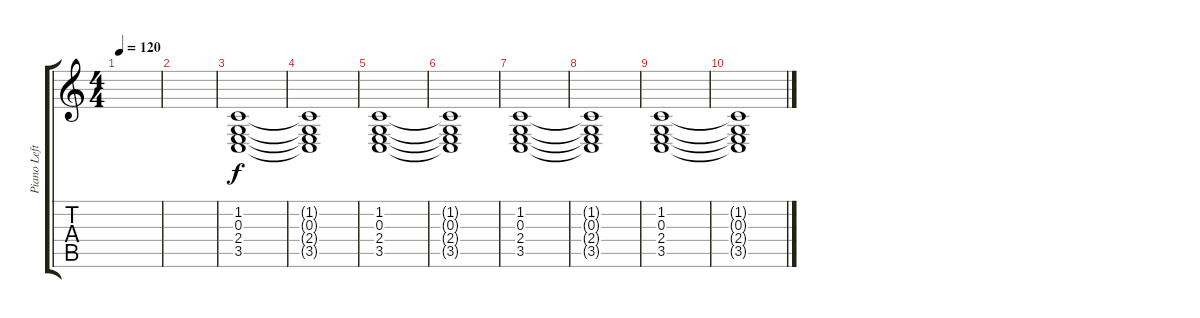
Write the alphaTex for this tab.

\track ("Piano Left Hand" "Piano Left") {instrument stringensemble2}
\staff {score tabs}
\tuning (E4 B3 G3 D3 A2 E2) {hide}
\ts (4 4)
\tempo 120
\clef g2
\ks c
|
|
(1.2 0.3 2.4 3.5).1 |
(1.2{t} 0.3{t} 2.4{t} 3.5{t}).1 |
(1.2 0.3 2.4 3.5).1 |
(1.2{t} 0.3{t} 2.4{t} 3.5{t}).1 |
(1.2 0.3 2.4 3.5).1 |
(1.2{t} 0.3{t} 2.4{t} 3.5{t}).1 |
(1.2 0.3 2.4 3.5).1 |
(1.2{t} 0.3{t} 2.4{t} 3.5{t}).1
